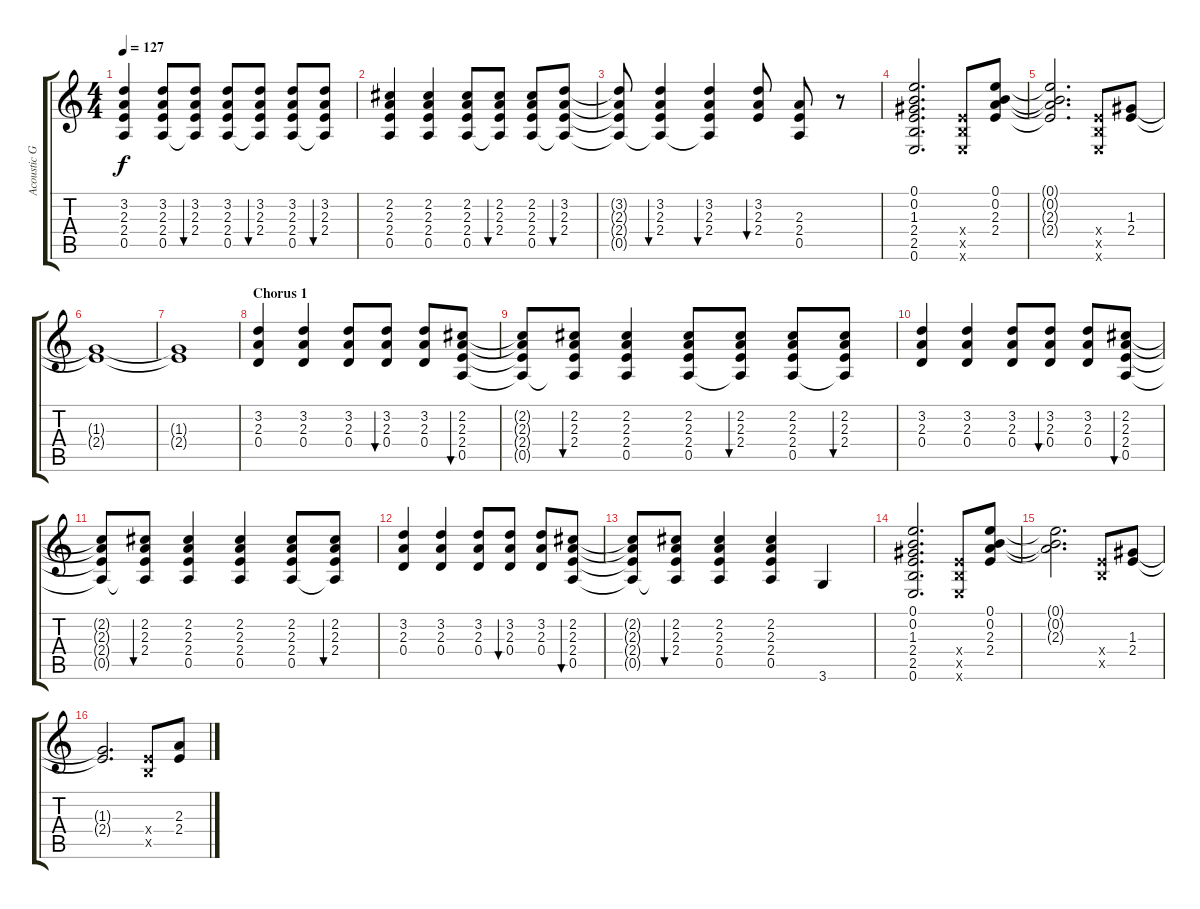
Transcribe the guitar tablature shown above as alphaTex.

\track ("Acoustic Guitar" "Acoustic G") {instrument acousticguitarsteel}
\staff {score tabs}
\tuning (E4 B3 G3 D3 A2 E2) {hide}
\ts (4 4)
\tempo 127
\clef g2
\ks c
(3.2{t} 2.3{t} 2.4{t} 0.5{t}).4{dy f} (3.2 2.3 2.4 0.5).8 (3.2 2.3 2.4 0.5{t}).8{bu 60} (3.2 2.3 2.4 0.5).8 (3.2 2.3 2.4 0.5{t}).8{bu 60} (3.2 2.3 2.4 0.5).8 (3.2 2.3 2.4 0.5{t}).8{bu 60} |
(2.2 2.3 2.4 0.5).4 (2.2 2.3 2.4 0.5).4 (2.2 2.3 2.4 0.5).8 (2.2 2.3 2.4 0.5{t}).8{bu 60} (2.2 2.3 2.4 0.5).8 (3.2 2.3 2.4 0.5{t}).8{bu 60} |
(3.2{t} 2.3{t} 2.4{t} 0.5{t}).8 (3.2 2.3 2.4 0.5{t}).4{bu 60} (3.2 2.3 2.4 0.5{t}).4{bu 60} (3.2 2.3 2.4).8{bu 60} (2.3 2.4 0.5).8 r.8 |
(0.1 0.2 1.3 2.4 2.5 0.6).2{d} (2.4{x} 2.5{x} 0.6{x}).8 (0.1 0.2 2.3 2.4).8 |
(0.1{t} 0.2{t} 2.3{t} 2.4{t}).2{d} (2.4{x} 2.5{x} 0.6{x}).8 (1.3 2.4).8 |
(1.3{t} 2.4{t}).1 |
(1.3{t} 2.4{t}).1 |
\section ("" "Chorus 1")
(3.2 2.3 0.4).4 (3.2 2.3 0.4).4 (3.2 2.3 0.4).8 (3.2 2.3 0.4).8{bu 60} (3.2 2.3 0.4).8 (2.2 2.3 2.4 0.5).8{bu 60} |
(2.2{t} 2.3{t} 2.4{t} 0.5{t}).8 (2.2 2.3 2.4 0.5{t}).8{bu 60} (2.2 2.3 2.4 0.5).4 (2.2 2.3 2.4 0.5).8 (2.2 2.3 2.4 0.5{t}).8{bu 60} (2.2 2.3 2.4 0.5).8 (2.2 2.3 2.4 0.5{t}).8{bu 60} |
(3.2 2.3 0.4).4 (3.2 2.3 0.4).4 (3.2 2.3 0.4).8 (3.2 2.3 0.4).8{bu 60} (3.2 2.3 0.4).8 (2.2 2.3 2.4 0.5).8{bu 60} |
(2.2{t} 2.3{t} 2.4{t} 0.5{t}).8 (2.2 2.3 2.4 0.5{t}).8{bu 60} (2.2 2.3 2.4 0.5).4 (2.2 2.3 2.4 0.5).4 (2.2 2.3 2.4 0.5).8 (2.2 2.3 2.4 0.5{t}).8{bu 60} |
(3.2 2.3 0.4).4 (3.2 2.3 0.4).4 (3.2 2.3 0.4).8 (3.2 2.3 0.4).8{bu 60} (3.2 2.3 0.4).8 (2.2 2.3 2.4 0.5).8{bu 60} |
(2.2{t} 2.3{t} 2.4{t} 0.5{t}).8 (2.2 2.3 2.4 0.5{t}).8{bu 60} (2.2 2.3 2.4 0.5).4 (2.2 2.3 2.4 0.5).4 3.6.4 |
(0.1 0.2 1.3 2.4 2.5 0.6).2{d} (2.4{x} 2.5{x} 0.6{x}).8 (0.1 0.2 2.3 2.4).8 |
(0.1{t} 0.2{t} 2.3{t}).2{d} (2.4{x} 2.5{x}).8 (1.3 2.4).8 |
(1.3{t} 2.4{t}).2{d} (2.4{x} 2.5{x}).8 (2.3 2.4).8
